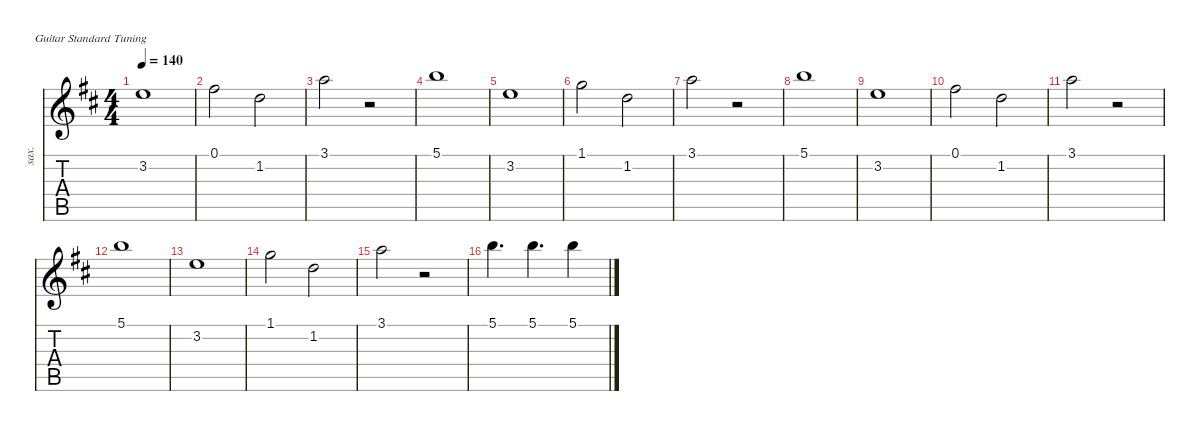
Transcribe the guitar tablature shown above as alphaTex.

\defaultSystemsLayout 4
\hideDynamics
\bracketExtendMode nobrackets
\otherSystemsTrackNameOrientation horizontal
\track ("Keyboard" "sax.") {instrument tenorsax}
\staff {score tabs}
\tuning (E4 B3 G3 D3 A2 E2)
\displaytranspose 14
\ts (4 4)
\tempo 140
\clef g2
\ks d
3.2{acc forcenatural}.1{dy f} |
0.1{acc #}.2 1.2{acc forcenatural}.2 |
3.1{acc forcenatural}.2 r.2 |
5.1{acc forcenatural}.1 |
3.2{acc forcenatural}.1 |
1.1{acc forcenatural}.2 1.2{acc forcenatural}.2 |
3.1{acc forcenatural}.2 r.2 |
5.1{acc forcenatural}.1 |
3.2{acc forcenatural}.1 |
0.1{acc #}.2 1.2{acc forcenatural}.2 |
3.1{acc forcenatural}.2 r.2 |
5.1{acc forcenatural}.1 |
3.2{acc forcenatural}.1 |
1.1{acc forcenatural}.2 1.2{acc forcenatural}.2 |
3.1{acc forcenatural}.2 r.2 |
5.1{acc forcenatural}.4{d} 5.1{acc forcenatural}.4{d} 5.1{acc forcenatural}.4
